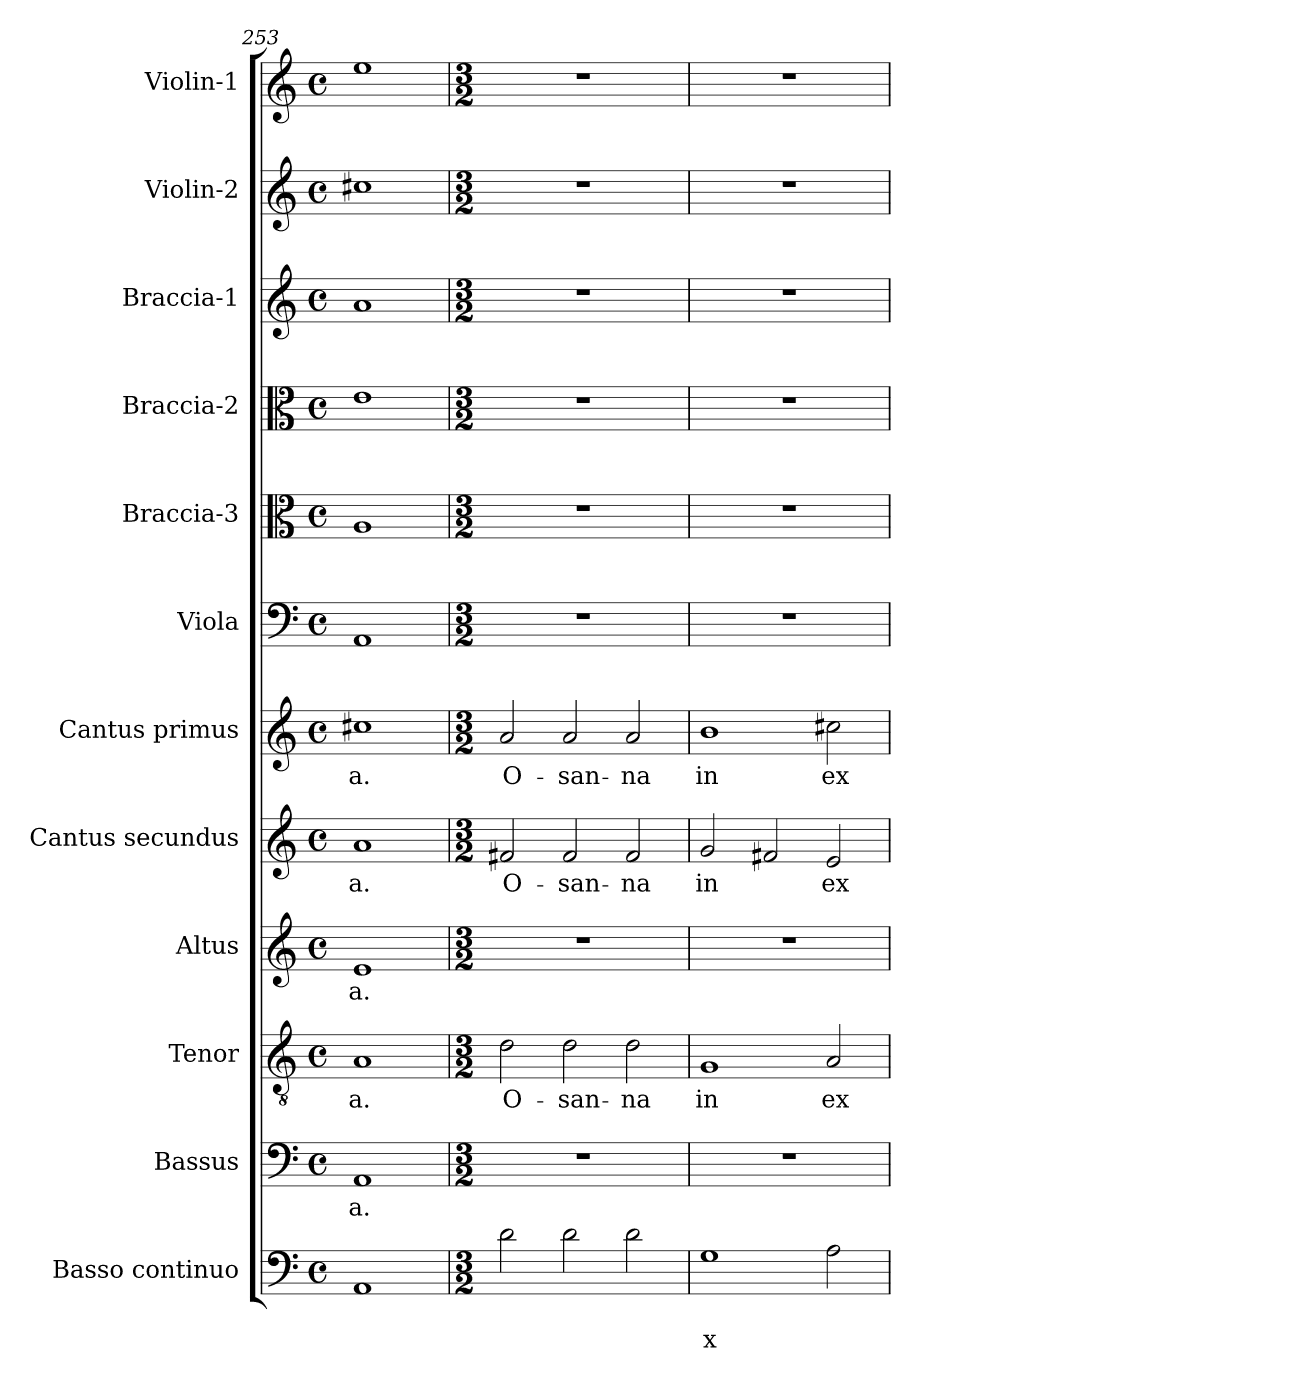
**kern	**text	**text	**kern	**text	**kern	**text	**kern	**text	**kern	**text	**kern	**text	**kern	**kern	**kern	**kern	**kern	**kern
*part12	*part12	*part12	*part11	*part11	*part10	*part10	*part9	*part9	*part8	*part8	*part7	*part7	*part6	*part5	*part4	*part3	*part2	*part1
*staff12	*staff12	*staff12	*staff11	*staff11	*staff10	*staff10	*staff9	*staff9	*staff8	*staff8	*staff7	*staff7	*staff6	*staff5	*staff4	*staff3	*staff2	*staff1
*I"Basso continuo	*	*	*I"Bassus	*	*I"Tenor	*	*I"Altus	*	*I"Cantus secundus	*	*I"Cantus primus	*	*I"Viola	*I"Braccia-3	*I"Braccia-2	*I"Braccia-1	*I"Violin-2	*I"Violin-1
*I'BC	*	*	*I'B	*	*I'T	*	*I'A	*	*I'C2	*	*I'C1	*	*I'Va	*I'Br3	*I'Br2	*I'Br1	*I'Vi2	*I'Vi1
*clefF4	*	*	*clefF4	*	*clefGv2	*	*clefG2	*	*clefG2	*	*clefG2	*	*clefF4	*clefC3	*clefC3	*clefG2	*clefG2	*clefG2
*k[]	*	*	*k[]	*	*k[]	*	*k[]	*	*k[]	*	*k[]	*	*k[]	*k[]	*k[]	*k[]	*k[]	*k[]
*C:	*	*	*C:	*	*C:	*	*C:	*	*C:	*	*C:	*	*C:	*C:	*C:	*C:	*C:	*C:
*M4/4	*	*	*M4/4	*	*M4/4	*	*M4/4	*	*M4/4	*	*M4/4	*	*M4/4	*M4/4	*M4/4	*M4/4	*M4/4	*M4/4
*met(c)	*	*	*met(c)	*	*met(c)	*	*met(c)	*	*met(c)	*	*met(c)	*	*met(c)	*met(c)	*met(c)	*met(c)	*met(c)	*met(c)
=253	=253	=253	=253	=253	=253	=253	=253	=253	=253	=253	=253	=253	=253	=253	=253	=253	=253	=253
!	!	!	!	!LO:LY:b	!	!	!	!	!	!	!	!	!	!	!	!	!	!
!	!	!	!	!	!	!LO:LY:b	!	!	!	!	!	!	!	!	!	!	!	!
!	!	!	!	!	!	!	!	!LO:LY:b	!	!	!	!	!	!	!	!	!	!
!	!	!	!	!	!	!	!	!	!	!LO:LY:b	!	!	!	!	!	!	!	!
!	!	!	!	!	!	!	!	!	!	!	!	!LO:LY:b	!	!	!	!	!	!
1AA	.	.	1AA	-a.	1A	-a.	1e	-a.	1a	-a.	1cc#X	-a.	1AA	1A	1e	1a	1cc#X	1ee
!!LO:PB:g=z
=254	=254	=254	=254	=254	=254	=254	=254	=254	=254	=254	=254	=254	=254	=254	=254	=254	=254	=254
*M3/2	*	*	*M3/2	*	*M3/2	*	*M3/2	*	*M3/2	*	*M3/2	*	*M3/2	*M3/2	*M3/2	*M3/2	*M3/2	*M3/2
!	!	!	!	!	!	!LO:LY:b	!	!	!	!	!	!	!	!	!	!	!	!
!	!	!	!	!	!	!	!	!	!	!LO:LY:b	!	!	!	!	!	!	!	!
!	!	!	!	!	!	!	!	!	!	!	!	!LO:LY:b	!	!	!	!	!	!
2d\	.	.	1.r	.	2d\	O-	1.r	.	2f#X/	O-	2a/	O-	1.r	1.r	1.r	1.r	1.r	1.r
!	!	!	!	!	!	!LO:LY:b	!	!	!	!	!	!	!	!	!	!	!	!
!	!	!	!	!	!	!	!	!	!	!LO:LY:b	!	!	!	!	!	!	!	!
!	!	!	!	!	!	!	!	!	!	!	!	!LO:LY:b	!	!	!	!	!	!
2d\	.	.	.	.	2d\	-san-	.	.	2f#/	-san-	2a/	-san-	.	.	.	.	.	.
!	!	!	!	!	!	!LO:LY:b	!	!	!	!	!	!	!	!	!	!	!	!
!	!	!	!	!	!	!	!	!	!	!LO:LY:b	!	!	!	!	!	!	!	!
!	!	!	!	!	!	!	!	!	!	!	!	!LO:LY:b	!	!	!	!	!	!
2d\	.	.	.	.	2d\	-na	.	.	2f#/	-na	2a/	-na	.	.	.	.	.	.
=255	=255	=255	=255	=255	=255	=255	=255	=255	=255	=255	=255	=255	=255	=255	=255	=255	=255	=255
!	!	!LO:LY:b	!	!	!	!	!	!	!	!	!	!	!	!	!	!	!	!
!	!	!	!	!	!	!LO:LY:b	!	!	!	!	!	!	!	!	!	!	!	!
!	!	!	!	!	!	!	!	!	!	!LO:LY:b	!	!	!	!	!	!	!	!
!	!	!	!	!	!	!	!	!	!	!	!	!LO:LY:b	!	!	!	!	!	!
1G	.	x	1.r	.	1G	in	1.r	.	2g/	in	1b	in	1.r	1.r	1.r	1.r	1.r	1.r
.	.	.	.	.	.	.	.	.	2f#X/	.	.	.	.	.	.	.	.	.
!	!	!	!	!	!	!LO:LY:b	!	!	!	!	!	!	!	!	!	!	!	!
!	!	!	!	!	!	!	!	!	!	!LO:LY:b	!	!	!	!	!	!	!	!
!	!	!	!	!	!	!	!	!	!	!	!	!LO:LY:b	!	!	!	!	!	!
2A\	.	.	.	.	2A/	ex-	.	.	2e/	ex-	2cc#X\	ex-	.	.	.	.	.	.
=	=	=	=	=	=	=	=	=	=	=	=	=	=	=	=	=	=	=
*-	*-	*-	*-	*-	*-	*-	*-	*-	*-	*-	*-	*-	*-	*-	*-	*-	*-	*-
